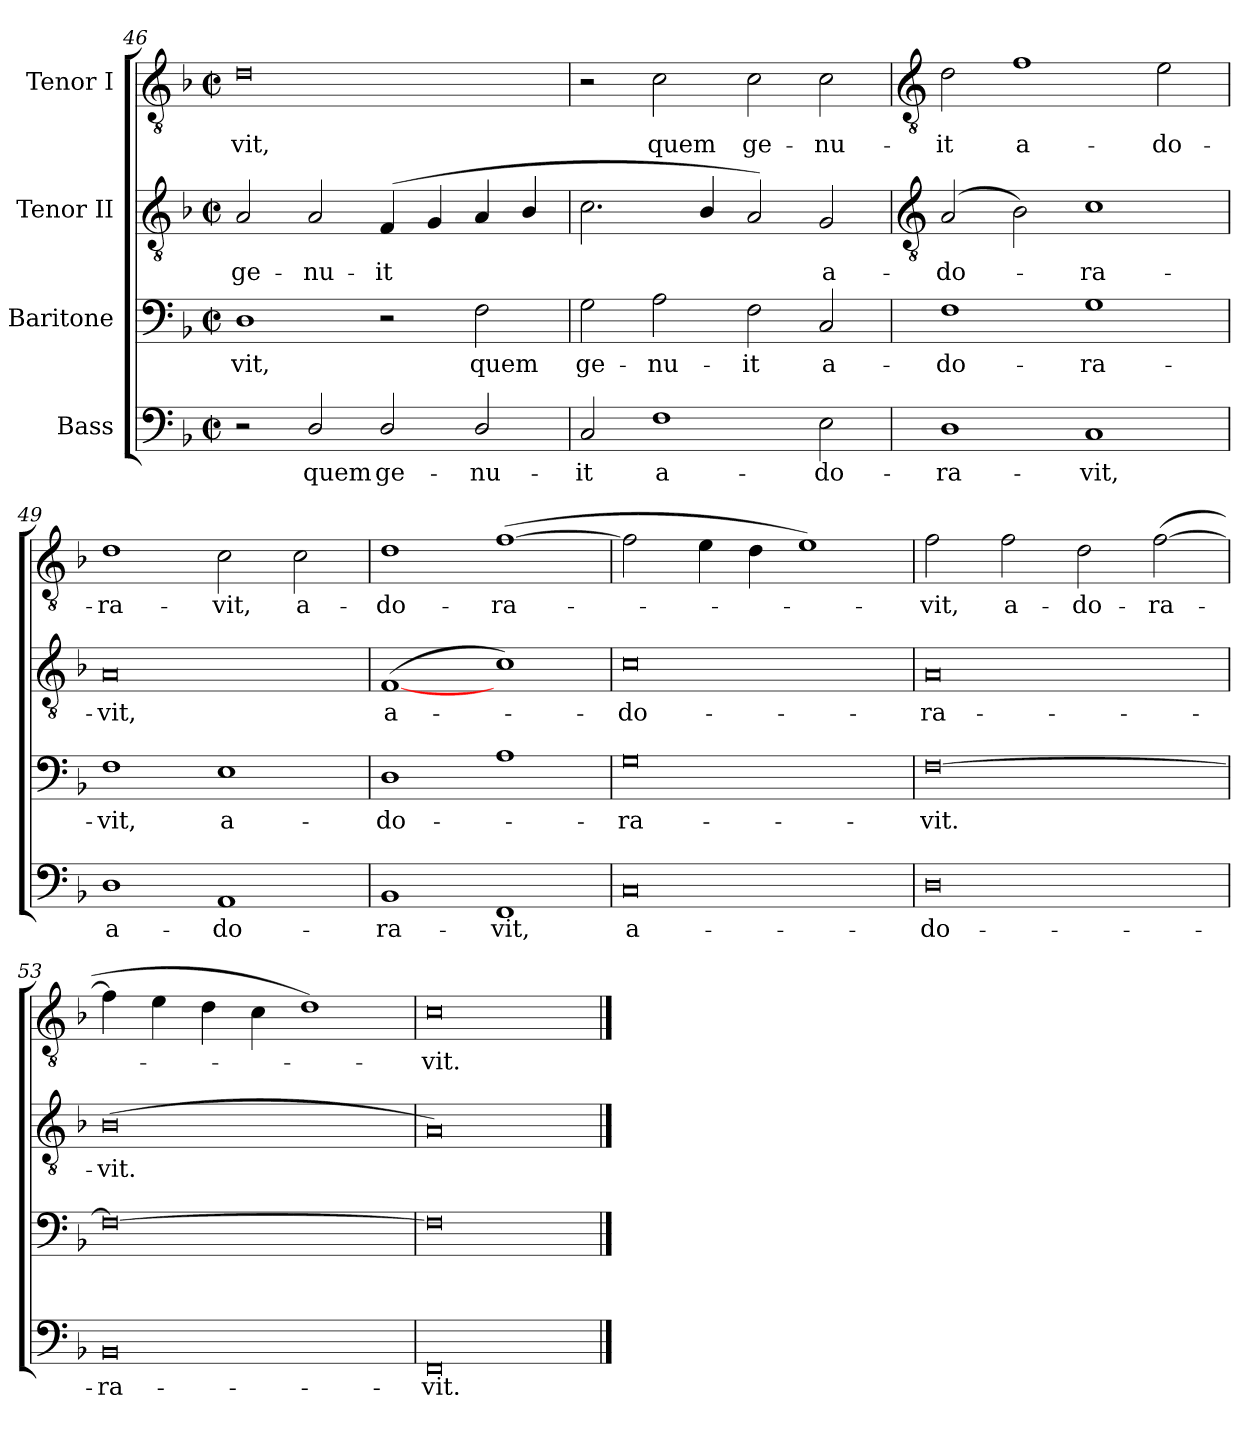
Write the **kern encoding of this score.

**kern	**text	**kern	**text	**kern	**text	**kern	**text
*part4	*part4	*part3	*part3	*part2	*part2	*part1	*part1
*staff4	*staff4	*staff3	*staff3	*staff2	*staff2	*staff1	*staff1
*I"Bass	*	*I"Baritone	*	*I"Tenor II	*	*I"Tenor I	*
*clefF4	*	*clefF4	*	*clefGv2	*	*clefGv2	*
*k[b-]	*	*k[b-]	*	*k[b-]	*	*k[b-]	*
*F:	*	*F:	*	*F:	*	*F:	*
*M4/2	*	*M4/2	*	*M4/2	*	*M4/2	*
*met(c|)	*	*met(c|)	*	*met(c|)	*	*met(c|)	*
=46	=46	=46	=46	=46	=46	=46	=46
!	!	!	!LO:LY:b	!	!LO:LY:b	!	!LO:LY:b
2r	.	1D	-vit,	2A	ge-	0d	vit,
!	!LO:LY:b	!	!	!	!LO:LY:b	!	!
2D/	quem	.	.	2A	-nu-	.	.
!	!LO:LY:b	!	!	!	!LO:LY:b	!	!
2D/	ge-	2r	.	(<4F	-it	.	.
.	.	.	.	4G	.	.	.
!	!LO:LY:b	!	!LO:LY:b	!	!	!	!
2D/	-nu-	2F	quem	4A	.	.	.
.	.	.	.	4B-/	.	.	.
=47	=47	=47	=47	=47	=47	=47	=47
!	!LO:LY:b	!	!LO:LY:b	!	!	!	!
2C	-it	2G	ge-	2.c	.	2r	.
!	!LO:LY:b	!	!LO:LY:b	!	!	!	!LO:LY:b
1F	a-	2A	-nu-	.	.	2c	quem
.	.	.	.	4B-/	.	.	.
!	!	!	!LO:LY:b	!	!	!	!LO:LY:b
.	.	2F	-it	2A)	.	2c	ge-
!	!LO:LY:b	!	!LO:LY:b	!	!LO:LY:b	!	!LO:LY:b
2E	-do-	2C	a-	2G	a-	2c	-nu-
!!LO:LB:g=z
=48	=48	=48	=48	=48	=48	=48	=48
*	*	*	*	*clefGv2	*	*clefGv2	*
!	!LO:LY:b	!	!LO:LY:b	!	!LO:LY:b	!	!LO:LY:b
1D	-ra-	1F	-do-	(<2A	-do-	2d	-it
!	!	!	!	!	!	!	!LO:LY:b
.	.	.	.	2B-)	.	1f	a-
!	!LO:LY:b	!	!LO:LY:b	!	!LO:LY:b	!	!
1C	-vit,	1G	-ra-	1c	ra-	.	.
!	!	!	!	!	!	!	!LO:LY:b
.	.	.	.	.	.	2e	-do-
=49	=49	=49	=49	=49	=49	=49	=49
!	!LO:LY:b	!	!LO:LY:b	!	!LO:LY:b	!	!LO:LY:b
1D	a-	1F	-vit,	0A	-vit,	1d	-ra-
!	!LO:LY:b	!	!LO:LY:b	!	!	!	!LO:LY:b
1AA	-do-	1E	a-	.	.	2c	-vit,
!	!	!	!	!	!	!	!LO:LY:b
.	.	.	.	.	.	2c	a-
=50	=50	=50	=50	=50	=50	=50	=50
!	!LO:LY:b	!	!LO:LY:b	!	!LO:LY:b	!	!LO:LY:b
1BB-	-ra-	1D	-do-	(<[1F	a-	1d	-do-
!	!LO:LY:b	!	!	!	!	!	!LO:LY:b
1FF	-vit,	1A	.	1c)	.	(>[1f	-ra-
=51	=51	=51	=51	=51	=51	=51	=51
!	!LO:LY:b	!	!LO:LY:b	!	!LO:LY:b	!	!
0C	a-	0G	ra-	0c	do-	2f]	.
.	.	.	.	.	.	4e	.
.	.	.	.	.	.	4d	.
.	.	.	.	.	.	1e)	.
=52	=52	=52	=52	=52	=52	=52	=52
!	!LO:LY:b	!	!LO:LY:b	!	!LO:LY:b	!	!LO:LY:b
0D	-do-	[0F	-vit.	0A	-ra-	2f	vit,
!	!	!	!	!	!	!	!LO:LY:b
.	.	.	.	.	.	2f	a-
!	!	!	!	!	!	!	!LO:LY:b
.	.	.	.	.	.	2d	-do-
!	!	!	!	!	!	!	!LO:LY:b
.	.	.	.	.	.	(>[2f	-ra-
=53	=53	=53	=53	=53	=53	=53	=53
!	!LO:LY:b	!	!	!	!LO:LY:b	!	!
0BB-	-ra-	0F_	.	(<0B-	-vit.	4f]	.
.	.	.	.	.	.	4e	.
.	.	.	.	.	.	4d	.
.	.	.	.	.	.	4c	.
.	.	.	.	.	.	1d)	.
=54	=54	=54	=54	=54	=54	=54	=54
!	!LO:LY:b	!	!	!	!	!	!LO:LY:b
0FF	-vit.	0F]	.	0A)	.	0c	vit.
==	==	==	==	==	==	==	==
*-	*-	*-	*-	*-	*-	*-	*-
